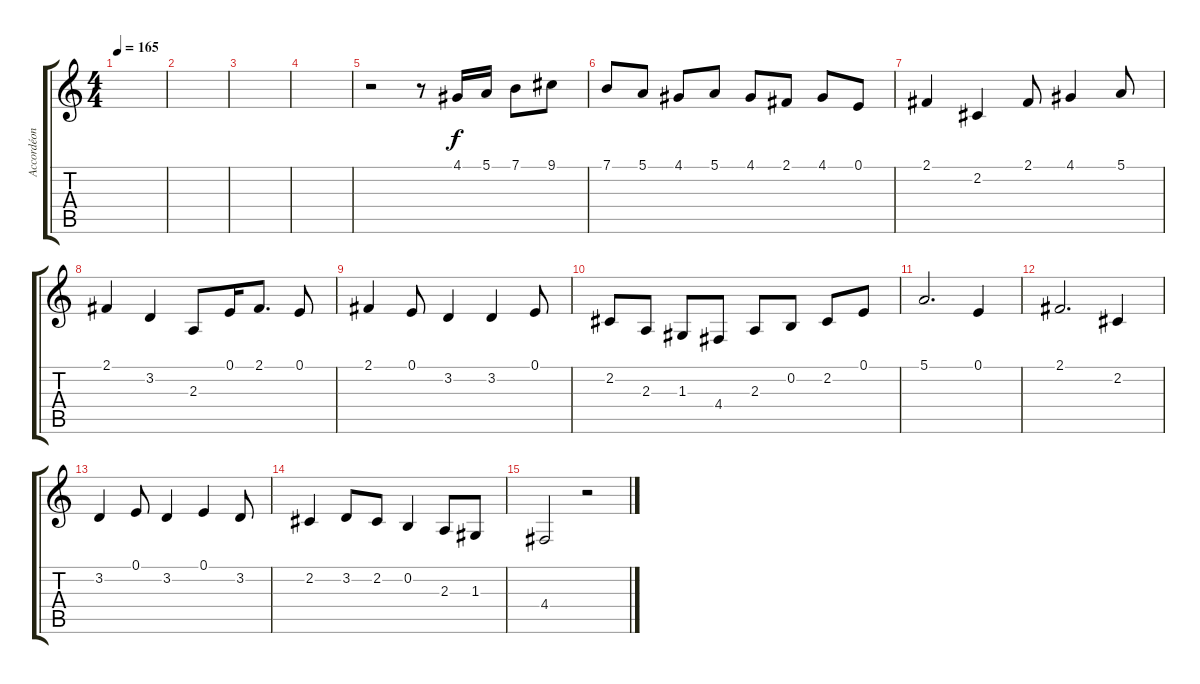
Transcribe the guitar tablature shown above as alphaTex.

\track ("Accordéon 2" "Accordéon ") {instrument accordion}
\staff {score tabs}
\tuning (E4 B3 G3 D3 A2 E2) {hide}
\ts (4 4)
\tempo 165
\clef g2
\ks c
|
|
|
|
r.2 r.8 4.1.16 5.1.16 7.1.8 9.1.8 |
7.1.8 5.1.8 4.1.8 5.1.8 4.1.8 2.1.8 4.1.8 0.1.8 |
2.1.4 2.2.4 2.1.8 4.1.4 5.1.8 |
2.1.4 3.2.4 2.3.8 0.1.16 2.1.8{d} 0.1.8 |
2.1.4 0.1.8 3.2.4 3.2.4 0.1.8 |
2.2.8 2.3.8 1.3.8 4.4.8 2.3.8 0.2.8 2.2.8 0.1.8 |
5.1.2{d} 0.1.4 |
2.1.2{d} 2.2.4 |
3.2.4 0.1.8 3.2.4 0.1.4 3.2.8 |
2.2.4 3.2.8 2.2.8 0.2.4 2.3.8 1.3.8 |
4.4.2 r.2
